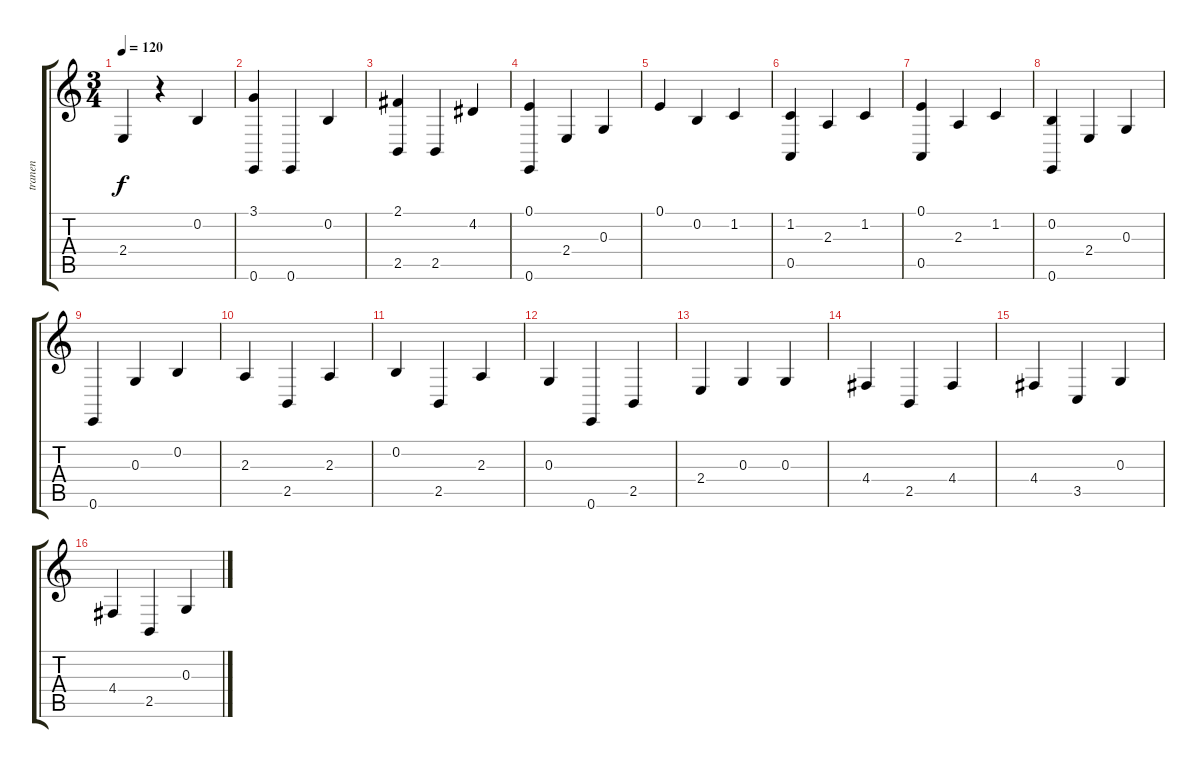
\track ("tranen" "tranen") {instrument orchestralharp}
\staff {score tabs}
\tuning (E4 B3 G3 D3 A2 E2) {hide}
\ts (3 4)
\tempo 120
\clef g2
\ks c
2.4.4{dy f} r.4 0.2.4 |
(3.1 0.6).4 0.6.4 0.2.4 |
(2.1 2.5).4 2.5.4 4.2.4 |
(0.1 0.6).4 2.4.4 0.3.4 |
0.1.4 0.2.4 1.2.4 |
(1.2 0.5).4 2.3.4 1.2.4 |
(0.1 0.5).4 2.3.4 1.2.4 |
(0.2 0.6).4 2.4.4 0.3.4 |
0.6.4 0.3.4 0.2.4 |
2.3.4 2.5.4 2.3.4 |
0.2.4 2.5.4 2.3.4 |
0.3.4 0.6.4 2.5.4 |
2.4.4 0.3.4 0.3.4 |
4.4.4 2.5.4 4.4.4 |
4.4.4 3.5.4 0.3.4 |
4.4.4 2.5.4 0.3.4
